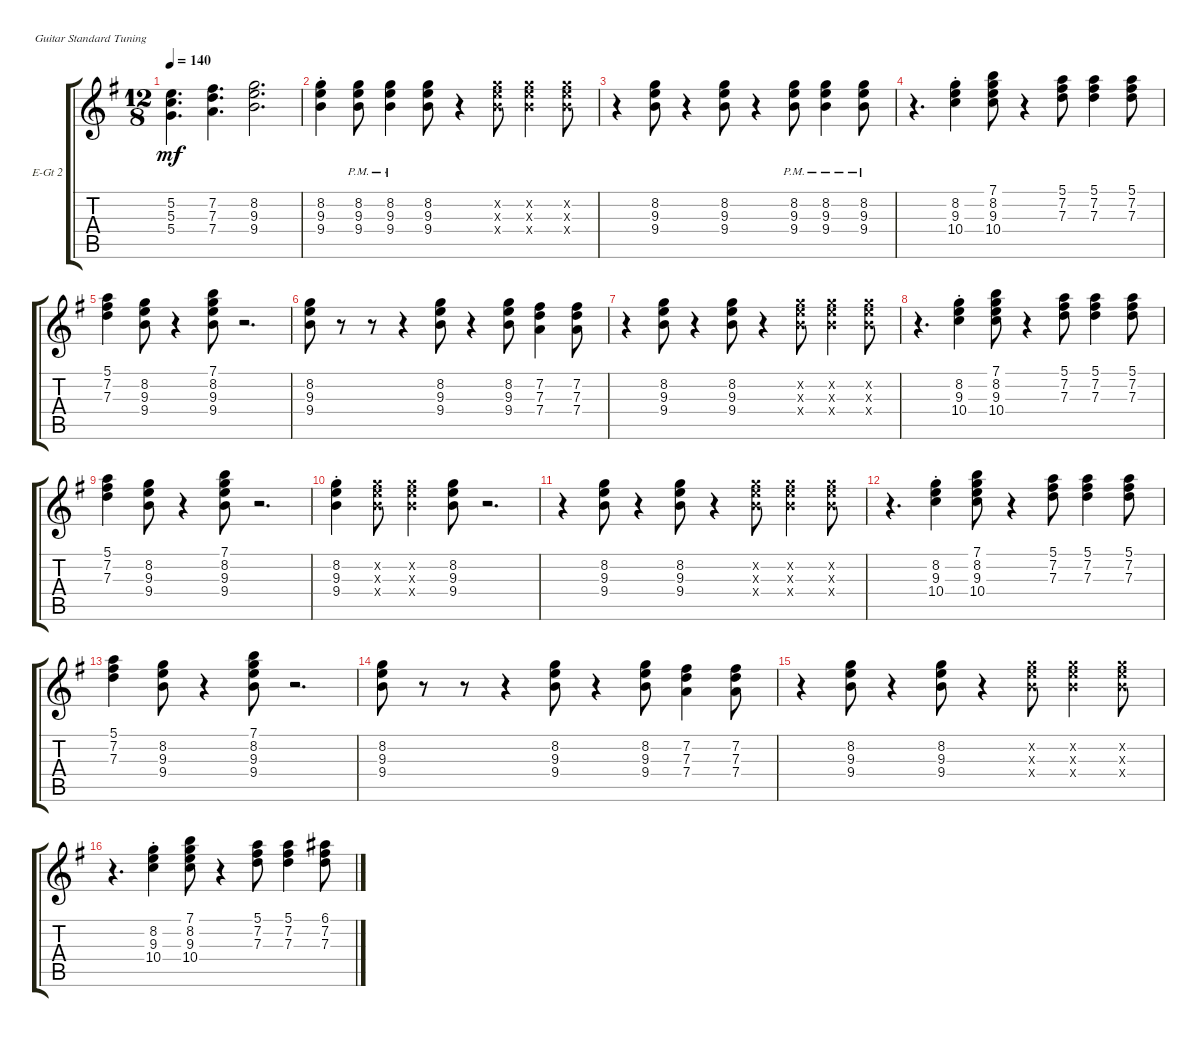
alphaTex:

\defaultSystemsLayout 4
\bracketExtendMode groupsimilarinstruments
\firstSystemTrackNameOrientation horizontal
\otherSystemsTrackNameOrientation horizontal
\track ("Electric Guitar2" "E-Gt 2") {instrument electricguitarclean}
\staff {score tabs}
\tuning (E4 B3 G3 D3 A2 E2)
\ts (12 8)
\tempo 140
\clef g2
\ks g
(5.2 5.4 5.3).4{d dy mf} (7.2 7.4 7.3).4{d} (8.2 9.3 9.4).2{d} |
(9.4 9.3 8.2{st}).4 (9.4{pm} 9.3{pm} 8.2{pm}).8 (9.4{pm} 9.3{pm} 8.2{pm}).4 (9.4 9.3 8.2).8 r.4 (9.4{x} 9.3{x} 8.2{x}).8 (9.4{x} 9.3{x} 8.2{x}).4 (9.4{x} 9.3{x} 8.2{x}).8 |
r.4 (9.4 9.3 8.2).8 r.4 (9.4 9.3 8.2).8 r.4 (9.4{pm} 9.3{pm} 8.2{pm}).8 (9.4{pm} 9.3{pm} 8.2{pm}).4 (9.4{pm} 9.3{pm} 8.2{pm}).8 |
r.4{d} (10.4 9.3 8.2{st}).4 (7.1 8.2 9.3 10.4).8 r.4 (7.3 7.2 5.1).8 (5.1 7.3 7.2).4 (5.1 7.2 7.3).8 |
(5.1 7.2 7.3).4 (8.2 9.3 9.4).8 r.4 (9.4 9.3 8.2 7.1).8 r.2{d} |
(8.2 9.3 9.4).8 r.8 r.8 r.4 (9.4 9.3 8.2).8 r.4 (8.2 9.3 9.4).8 (7.4 7.3 7.2).4 (7.2 7.3 7.4).8 |
r.4 (9.4 9.3 8.2).8 r.4 (8.2 9.3 9.4).8 r.4 (9.4{x} 9.3{x} 8.2{x}).8 (9.4{x} 9.3{x} 8.2{x}).4 (9.4{x} 9.3{x} 8.2{x}).8 |
r.4{d} (10.4 9.3 8.2{st}).4 (7.1 8.2 9.3 10.4).8 r.4 (7.3 7.2 5.1).8 (5.1 7.2 7.3).4 (7.3 7.2 5.1).8 |
(5.1 7.2 7.3).4 (8.2 9.3 9.4).8 r.4 (9.4 9.3 8.2 7.1).8 r.2{d} |
(8.2 9.3 9.4{st}).4 (9.4{x} 9.3{x} 8.2{x}).8 (9.4{x} 9.3{x} 8.2{x}).4 (9.4 9.3 8.2).8 r.2{d} |
r.4 (8.2 9.3 9.4).8 r.4 (9.4 9.3 8.2).8 r.4 (8.2{x} 9.4{x} 9.3{x}).8 (8.2{x} 9.4{x} 9.3{x}).4 (8.2{x} 9.3{x} 9.4{x}).8 |
r.4{d} (8.2 9.3 10.4{st}).4 (10.4 9.3 8.2 7.1).8 r.4 (5.1 7.2 7.3).8 (7.3 7.2 5.1).4 (5.1 7.2 7.3).8 |
(7.3 7.2 5.1).4 (8.2 9.3 9.4).8 r.4 (9.4 9.3 8.2 7.1).8 r.2{d} |
(8.2 9.3 9.4).8 r.8 r.8 r.4 (9.4 9.3 8.2).8 r.4 (8.2 9.3 9.4).8 (7.4 7.3 7.2).4 (7.2 7.3 7.4).8 |
r.4 (8.2 9.3 9.4).8 r.4 (9.4 9.3 8.2).8 r.4 (8.2{x} 9.3{x} 9.4{x}).8 (8.2{x} 9.3{x} 9.4{x}).4 (8.2{x} 9.3{x} 9.4{x}).8 |
r.4{d} (8.2 9.3 10.4{st}).4 (10.4 9.3 8.2 7.1).8 r.4 (5.1 7.3 7.2).8 (5.1 7.3 7.2).4 (6.1 7.2 7.3).8
